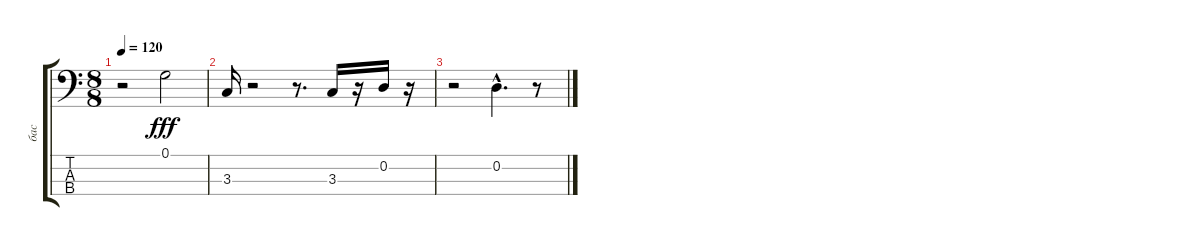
\track ("бас" "бас") {instrument acousticbass}
\staff {score tabs}
\tuning (G2 D2 A1 E1) {hide}
\ts (8 8)
\tempo 120
\clef f4
\ks c
r.2{dy fff} 0.1.2{volume 6} |
3.3.16{volume 6} r.2 r.8{d} 3.3.16{volume 5} r.16 0.2.16 r.16 |
r.2 0.2{hac}.4{d volume 3} r.8
